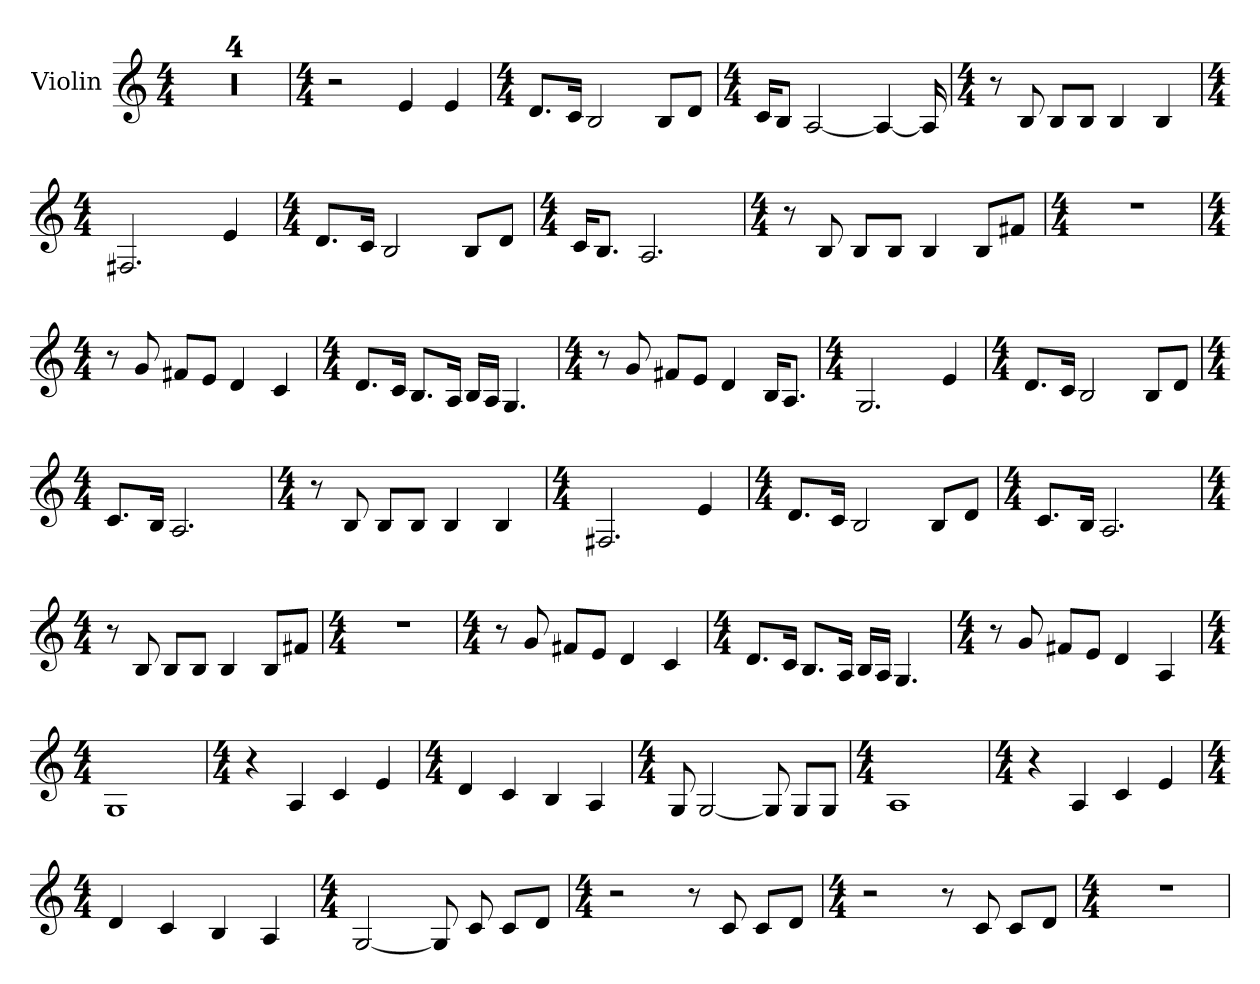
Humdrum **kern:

**kern
*part1
*staff1
*I"Violin
*I'Vln
*M4/4
=
1r
=
*M4/4
1r
=
*M4/4
1r
=
*M4/4
1r
=
*M4/4
2r
4e
4e
=
*M4/4
8.dL
16cJk
2B
8BL
8dJ
=
*M4/4
16cKL
8BJ
[2A
4A_
16A]
=
*M4/4
8r
8B
8BL
8BJ
4B
4B
=
*M4/4
2.F#X
4e
=
*M4/4
8.dL
16cJk
2B
8BL
8dJ
=
*M4/4
16cKL
8.BJ
2.A
=
*M4/4
8r
8B
8BL
8BJ
4B
8BL
8f#XJ
=
*M4/4
1r
=
*M4/4
8r
8g
8f#XL
8eJ
4d
4c
=
*M4/4
8.dL
16cJk
8.BL
16AJk
16BLL
16AJJ
4.G
=
*M4/4
8r
8g
8f#XL
8eJ
4d
16BKL
8.AJ
=
*M4/4
2.G
4e
=
*M4/4
8.dL
16cJk
2B
8BL
8dJ
=
*M4/4
8.cL
16BJk
2.A
=
*M4/4
8r
8B
8BL
8BJ
4B
4B
=
*M4/4
2.F#X
4e
=
*M4/4
8.dL
16cJk
2B
8BL
8dJ
=
*M4/4
8.cL
16BJk
2.A
=
*M4/4
8r
8B
8BL
8BJ
4B
8BL
8f#XJ
=
*M4/4
1r
=
*M4/4
8r
8g
8f#XL
8eJ
4d
4c
=
*M4/4
8.dL
16cJk
8.BL
16AJk
16BLL
16AJJ
4.G
=
*M4/4
8r
8g
8f#XL
8eJ
4d
4A
=
*M4/4
1G
=
*M4/4
4r
4A
4c
4e
=
*M4/4
4d
4c
4B
4A
=
*M4/4
8G
[2G
8G]
8GL
8GJ
=
*M4/4
1A
=
*M4/4
4r
4A
4c
4e
=
*M4/4
4d
4c
4B
4A
=
*M4/4
[2G
8G]
8c
8cL
8dJ
=
*M4/4
2r
8r
8c
8cL
8dJ
=
*M4/4
2r
8r
8c
8cL
8dJ
=
*M4/4
1r
=
*-
